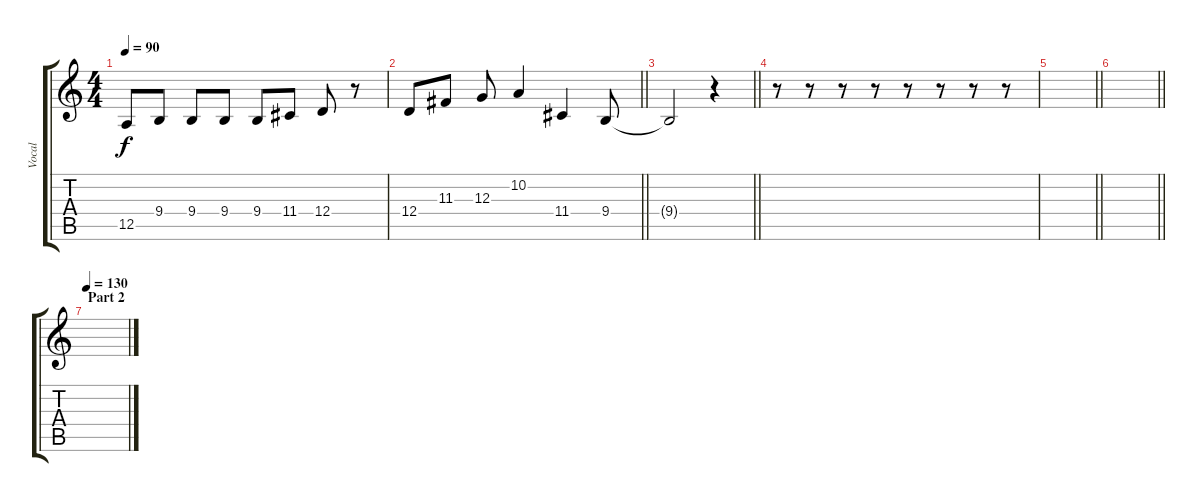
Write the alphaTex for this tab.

\track ("Vocal" "Vocal") {instrument tenorsax}
\staff {score tabs}
\tuning (E4 B3 G3 D3 A2 E2) {hide}
\ts (4 4)
\tempo 90
\clef g2
\ks c
12.5.8{dy f} 9.4.8 9.4.8 9.4.8 9.4.8 11.4.8 12.4.8 r.8 |
\barLineRight lightlight
12.4.8 11.3.8 12.3.8 10.2.4 11.4.4 9.4.8 |
\barLineRight lightlight
9.4{t}.2 r.4 |
r.8 r.8 r.8 r.8 r.8 r.8 r.8 r.8 |
\barLineRight lightlight
|
\barLineRight lightlight
|
\section ("" "Part 2")
\tempo 130
